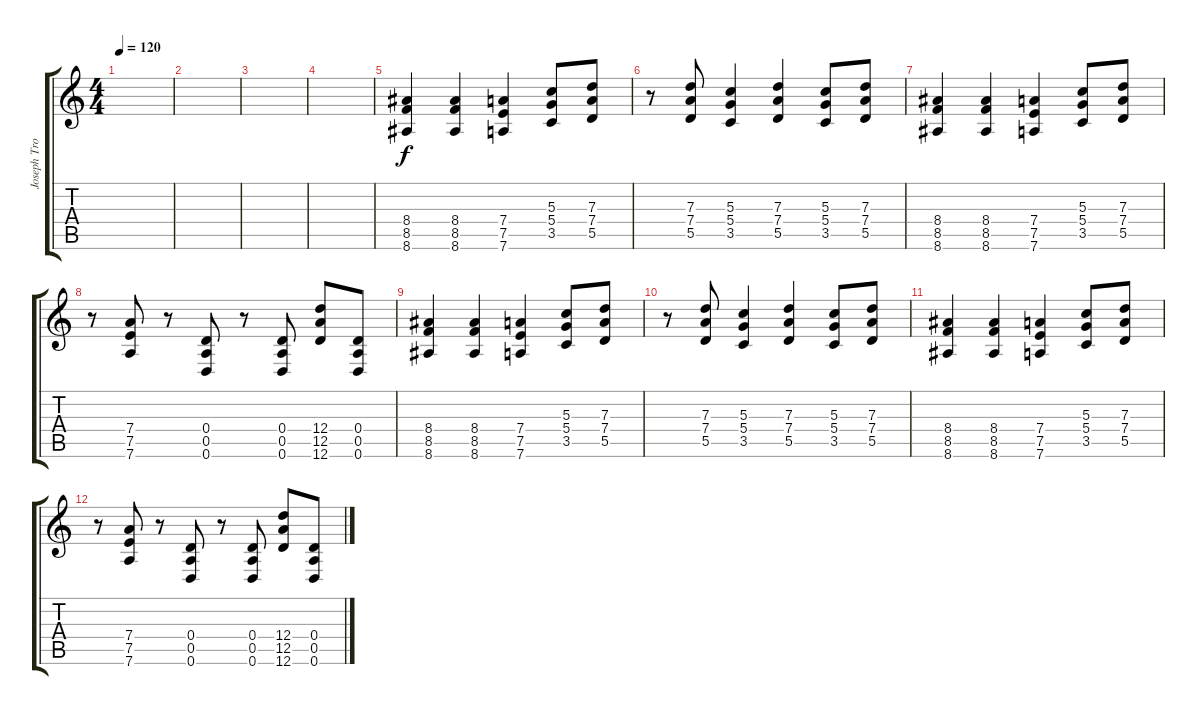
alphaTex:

\track ("Joseph Trohman (Lead Guitar)" "Joseph Tro") {instrument overdrivenguitar}
\staff {score tabs}
\tuning (E4 B3 G3 D3 A2 D2) {hide}
\ts (4 4)
\tempo 120
\clef g2
\ks c
|
|
|
|
(8.4 8.5 8.6).4 (8.4 8.5 8.6).4 (7.4 7.5 7.6).4 (5.3 5.4 3.5).8 (7.3 7.4 5.5).8 |
r.8 (7.3 7.4 5.5).8 (5.3 5.4 3.5).4 (7.3 7.4 5.5).4 (5.3 5.4 3.5).8 (7.3 7.4 5.5).8 |
(8.4 8.5 8.6).4 (8.4 8.5 8.6).4 (7.4 7.5 7.6).4 (5.3 5.4 3.5).8 (7.3 7.4 5.5).8 |
r.8 (7.4 7.5 7.6).8 r.8 (0.4 0.5 0.6).8 r.8 (0.4 0.5 0.6).8 (12.4 12.5 12.6).8 (0.4 0.5 0.6).8 |
(8.4 8.5 8.6).4 (8.4 8.5 8.6).4 (7.4 7.5 7.6).4 (5.3 5.4 3.5).8 (7.3 7.4 5.5).8 |
r.8 (7.3 7.4 5.5).8 (5.3 5.4 3.5).4 (7.3 7.4 5.5).4 (5.3 5.4 3.5).8 (7.3 7.4 5.5).8 |
(8.4 8.5 8.6).4 (8.4 8.5 8.6).4 (7.4 7.5 7.6).4 (5.3 5.4 3.5).8 (7.3 7.4 5.5).8 |
r.8 (7.4 7.5 7.6).8 r.8 (0.4 0.5 0.6).8 r.8 (0.4 0.5 0.6).8 (12.4 12.5 12.6).8 (0.4 0.5 0.6).8
